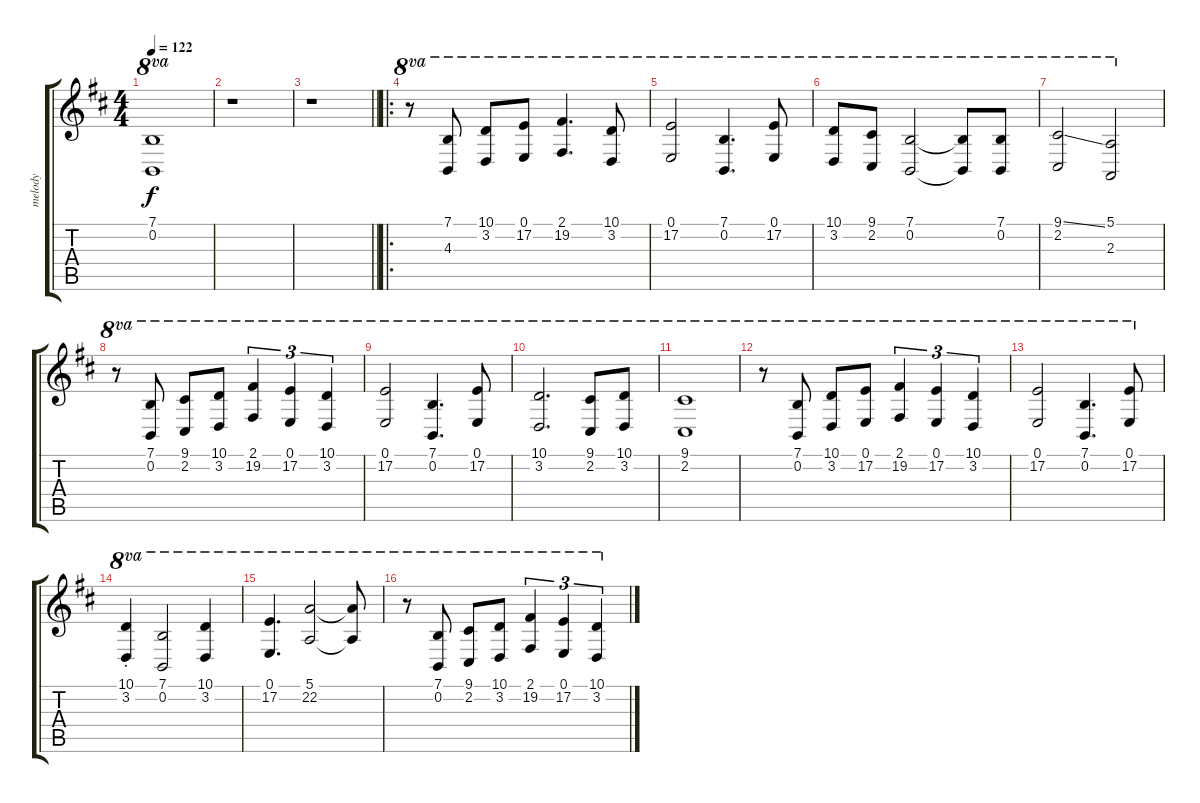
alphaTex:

\track ("melody" "melody") {instrument stringensemble1}
\staff {score tabs}
\tuning (E4 B3 G3 D3 A2 E2) {hide}
\ts (4 4)
\tempo 122
\clef g2
\ks bminor
(7.1{t} 0.2{t}).1{ot 8va dy f} |
r.1 |
\barLineRight lightlight
r.1 |
\ro
r.8{ot 8va} (7.1 4.3).8{ot 8va} (10.1 3.2).8{ot 8va} (0.1 17.2).8{ot 8va} (2.1 19.2).4{d ot 8va} (10.1 3.2).8{ot 8va} |
(0.1 17.2).2{ot 8va} (7.1 0.2).4{d ot 8va} (0.1 17.2).8{ot 8va} |
(10.1 3.2).8{ot 8va} (9.1 2.2).8{ot 8va} (7.1 0.2).2{ot 8va} (7.1{t} 0.2{t}).8{ot 8va} (7.1 0.2).8{ot 8va} |
(9.1{ss} 2.2).2{ot 8va} (5.1 2.3).2{ot 8va} |
r.8{ot 8va} (7.1 0.2).8{ot 8va} (9.1 2.2).8{ot 8va} (10.1 3.2).8{ot 8va} (2.1 19.2).4{tu (3 2) ot 8va} (0.1 17.2).4{tu (3 2) ot 8va} (10.1 3.2).4{tu (3 2) ot 8va} |
(0.1 17.2).2{ot 8va} (7.1 0.2).4{d ot 8va} (0.1 17.2).8{ot 8va} |
(10.1 3.2).2{d ot 8va} (9.1 2.2).8{ot 8va} (10.1 3.2).8{ot 8va} |
(9.1 2.2).1{ot 8va} |
r.8{ot 8va} (7.1 0.2).8{ot 8va} (10.1 3.2).8{ot 8va} (0.1 17.2).8{ot 8va} (2.1 19.2).4{tu (3 2) ot 8va} (0.1 17.2).4{tu (3 2) ot 8va} (10.1 3.2).4{tu (3 2) ot 8va} |
(0.1 17.2).2{ot 8va} (7.1 0.2).4{d ot 8va} (0.1 17.2).8{ot 8va} |
(10.1 3.2{st}).4{ot 8va} (7.1 0.2).2{ot 8va} (10.1 3.2).4{ot 8va} |
(0.1 17.2).4{d ot 8va} (5.1 22.2).2{ot 8va} (5.1{t} 22.2{t}).8{ot 8va} |
r.8{ot 8va} (7.1 0.2).8{ot 8va} (9.1 2.2).8{ot 8va} (10.1 3.2).8{ot 8va} (2.1 19.2).4{tu (3 2) ot 8va} (0.1 17.2).4{tu (3 2) ot 8va} (10.1 3.2).4{tu (3 2) ot 8va}
